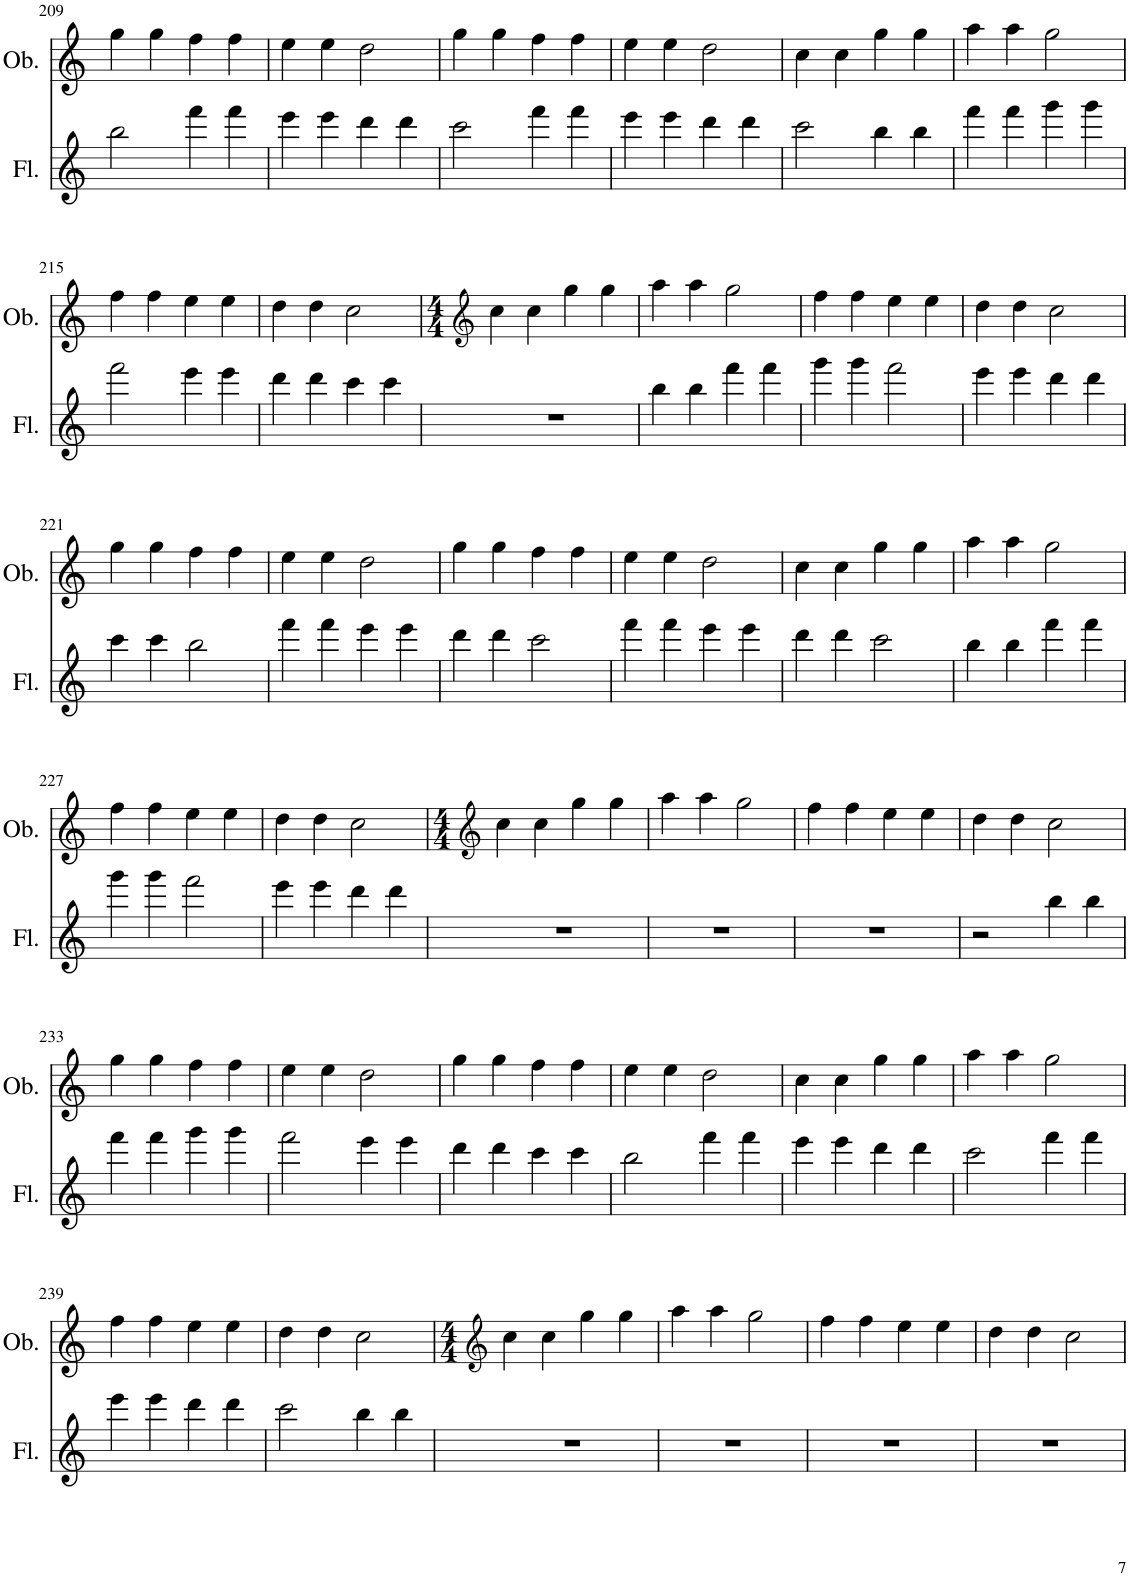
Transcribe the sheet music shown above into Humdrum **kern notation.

**kern	**kern
*part2	*part1
*staff2	*staff1
*I"Flute	*I"Oboe
*I'Fl.	*I'Ob.
!!LO:PB:g=z
*clefG2	*clefG2
*k[]	*k[]
*M4/4	*M4/4
=209	=209
2bb\	4gg\
.	4gg\
4fff\	4ff\
4fff\	4ff\
=210	=210
4eee\	4ee\
4eee\	4ee\
4ddd\	2dd\
4ddd\	.
=211	=211
2ccc\	4gg\
.	4gg\
4fff\	4ff\
4fff\	4ff\
=212	=212
4eee\	4ee\
4eee\	4ee\
4ddd\	2dd\
4ddd\	.
=213	=213
2ccc\	4cc\
.	4cc\
4bb\	4gg\
4bb\	4gg\
=214	=214
4fff\	4aa\
4fff\	4aa\
4ggg\	2gg\
4ggg\	.
!!LO:LB:g=z
=215	=215
2fff\	4ff\
.	4ff\
4eee\	4ee\
4eee\	4ee\
=216	=216
4ddd\	4dd\
4ddd\	4dd\
4ccc\	2cc\
4ccc\	.
=217	=217
*	*clefG2
*	*M4/4
1r	4cc\
.	4cc\
.	4gg\
.	4gg\
=218	=218
4bb\	4aa\
4bb\	4aa\
4fff\	2gg\
4fff\	.
=219	=219
4ggg\	4ff\
4ggg\	4ff\
2fff\	4ee\
.	4ee\
=220	=220
4eee\	4dd\
4eee\	4dd\
4ddd\	2cc\
4ddd\	.
!!LO:LB:g=z
=221	=221
4ccc\	4gg\
4ccc\	4gg\
2bb\	4ff\
.	4ff\
=222	=222
4fff\	4ee\
4fff\	4ee\
4eee\	2dd\
4eee\	.
=223	=223
4ddd\	4gg\
4ddd\	4gg\
2ccc\	4ff\
.	4ff\
=224	=224
4fff\	4ee\
4fff\	4ee\
4eee\	2dd\
4eee\	.
=225	=225
4ddd\	4cc\
4ddd\	4cc\
2ccc\	4gg\
.	4gg\
=226	=226
4bb\	4aa\
4bb\	4aa\
4fff\	2gg\
4fff\	.
!!LO:LB:g=z
=227	=227
4ggg\	4ff\
4ggg\	4ff\
2fff\	4ee\
.	4ee\
=228	=228
4eee\	4dd\
4eee\	4dd\
4ddd\	2cc\
4ddd\	.
=229	=229
*	*clefG2
*	*M4/4
1r	4cc\
.	4cc\
.	4gg\
.	4gg\
=230	=230
1r	4aa\
.	4aa\
.	2gg\
=231	=231
1r	4ff\
.	4ff\
.	4ee\
.	4ee\
=232	=232
2r	4dd\
.	4dd\
4bb\	2cc\
4bb\	.
!!LO:LB:g=z
=233	=233
4fff\	4gg\
4fff\	4gg\
4ggg\	4ff\
4ggg\	4ff\
=234	=234
2fff\	4ee\
.	4ee\
4eee\	2dd\
4eee\	.
=235	=235
4ddd\	4gg\
4ddd\	4gg\
4ccc\	4ff\
4ccc\	4ff\
=236	=236
2bb\	4ee\
.	4ee\
4fff\	2dd\
4fff\	.
=237	=237
4eee\	4cc\
4eee\	4cc\
4ddd\	4gg\
4ddd\	4gg\
=238	=238
2ccc\	4aa\
.	4aa\
4fff\	2gg\
4fff\	.
!!LO:LB:g=z
=239	=239
4eee\	4ff\
4eee\	4ff\
4ddd\	4ee\
4ddd\	4ee\
=240	=240
2ccc\	4dd\
.	4dd\
4bb\	2cc\
4bb\	.
=241	=241
*	*clefG2
*	*M4/4
1r	4cc\
.	4cc\
.	4gg\
.	4gg\
=242	=242
1r	4aa\
.	4aa\
.	2gg\
=243	=243
1r	4ff\
.	4ff\
.	4ee\
.	4ee\
=244	=244
1r	4dd\
.	4dd\
.	2cc\
=	=
*-	*-
